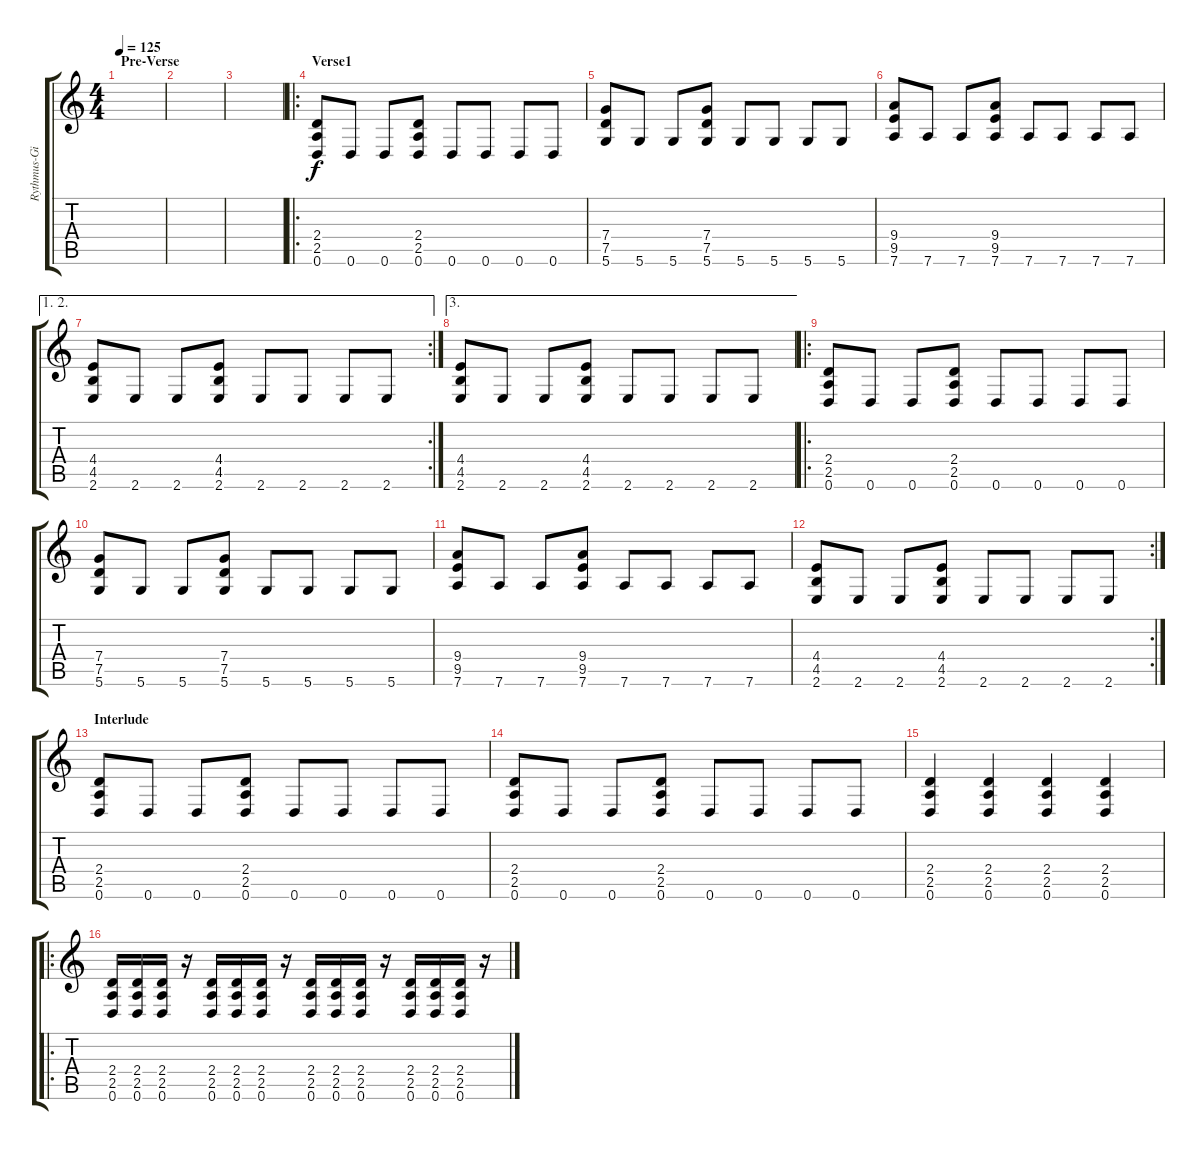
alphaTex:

\track ("Rythmus-Gitarre" "Rythmus-Gi") {instrument distortionguitar}
\staff {score tabs}
\tuning (D4 A3 F3 C3 G2 D2) {hide}
\ts (4 4)
\section ("" "Pre-Verse")
\tempo 125
\clef g2
\ks c
|
|
|
\ro
\section ("" "Verse1")
(2.4 2.5 0.6).8 0.6.8 0.6.8 (2.4 2.5 0.6).8 0.6.8 0.6.8 0.6.8 0.6.8 |
(7.4 7.5 5.6).8 5.6.8 5.6.8 (7.4 7.5 5.6).8 5.6.8 5.6.8 5.6.8 5.6.8 |
(9.4 9.5 7.6).8 7.6.8 7.6.8 (9.4 9.5 7.6).8 7.6.8 7.6.8 7.6.8 7.6.8 |
\ae (1 2)
\rc 2
(4.4 4.5 2.6).8 2.6.8 2.6.8 (4.4 4.5 2.6).8 2.6.8 2.6.8 2.6.8 2.6.8 |
\ae 3
(4.4 4.5 2.6).8 2.6.8 2.6.8 (4.4 4.5 2.6).8 2.6.8 2.6.8 2.6.8 2.6.8 |
\ro
(2.4 2.5 0.6).8 0.6.8 0.6.8 (2.4 2.5 0.6).8 0.6.8 0.6.8 0.6.8 0.6.8 |
(7.4 7.5 5.6).8 5.6.8 5.6.8 (7.4 7.5 5.6).8 5.6.8 5.6.8 5.6.8 5.6.8 |
(9.4 9.5 7.6).8 7.6.8 7.6.8 (9.4 9.5 7.6).8 7.6.8 7.6.8 7.6.8 7.6.8 |
\rc 2
(4.4 4.5 2.6).8 2.6.8 2.6.8 (4.4 4.5 2.6).8 2.6.8 2.6.8 2.6.8 2.6.8 |
\section ("" "Interlude")
(2.4 2.5 0.6).8 0.6.8 0.6.8 (2.4 2.5 0.6).8 0.6.8 0.6.8 0.6.8 0.6.8 |
(2.4 2.5 0.6).8 0.6.8 0.6.8 (2.4 2.5 0.6).8 0.6.8 0.6.8 0.6.8 0.6.8 |
(2.4 2.5 0.6).4 (2.4 2.5 0.6).4 (2.4 2.5 0.6).4 (2.4 2.5 0.6).4 |
\ro
(2.4 2.5 0.6).16 (2.4 2.5 0.6).16 (2.4 2.5 0.6).16 r.16 (2.4 2.5 0.6).16 (2.4 2.5 0.6).16 (2.4 2.5 0.6).16 r.16 (2.4 2.5 0.6).16 (2.4 2.5 0.6).16 (2.4 2.5 0.6).16 r.16 (2.4 2.5 0.6).16 (2.4 2.5 0.6).16 (2.4 2.5 0.6).16 r.16
